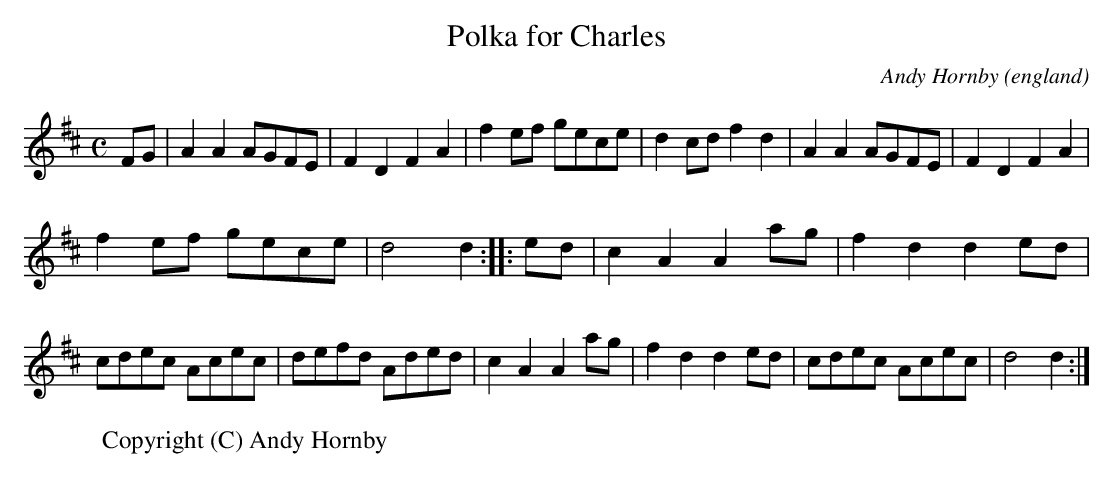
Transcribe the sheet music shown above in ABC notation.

X:1
T:Polka for Charles
O:england
M:C
C:Andy Hornby
K:D
FG|\
A2A2 AGFE|F2D2 F2A2|f2ef gece|d2cd f2d2|\
A2A2 AGFE|F2D2 F2A2|
f2ef gece|d4 d2 :|\
|: ed|\
c2A2 A2ag|f2d2 d2ed|
cdec Acec|defd Aded|\
c2A2 A2ag|f2d2 d2ed|cdec Acec|d4 d2 :|
W:Copyright (C) Andy Hornby
